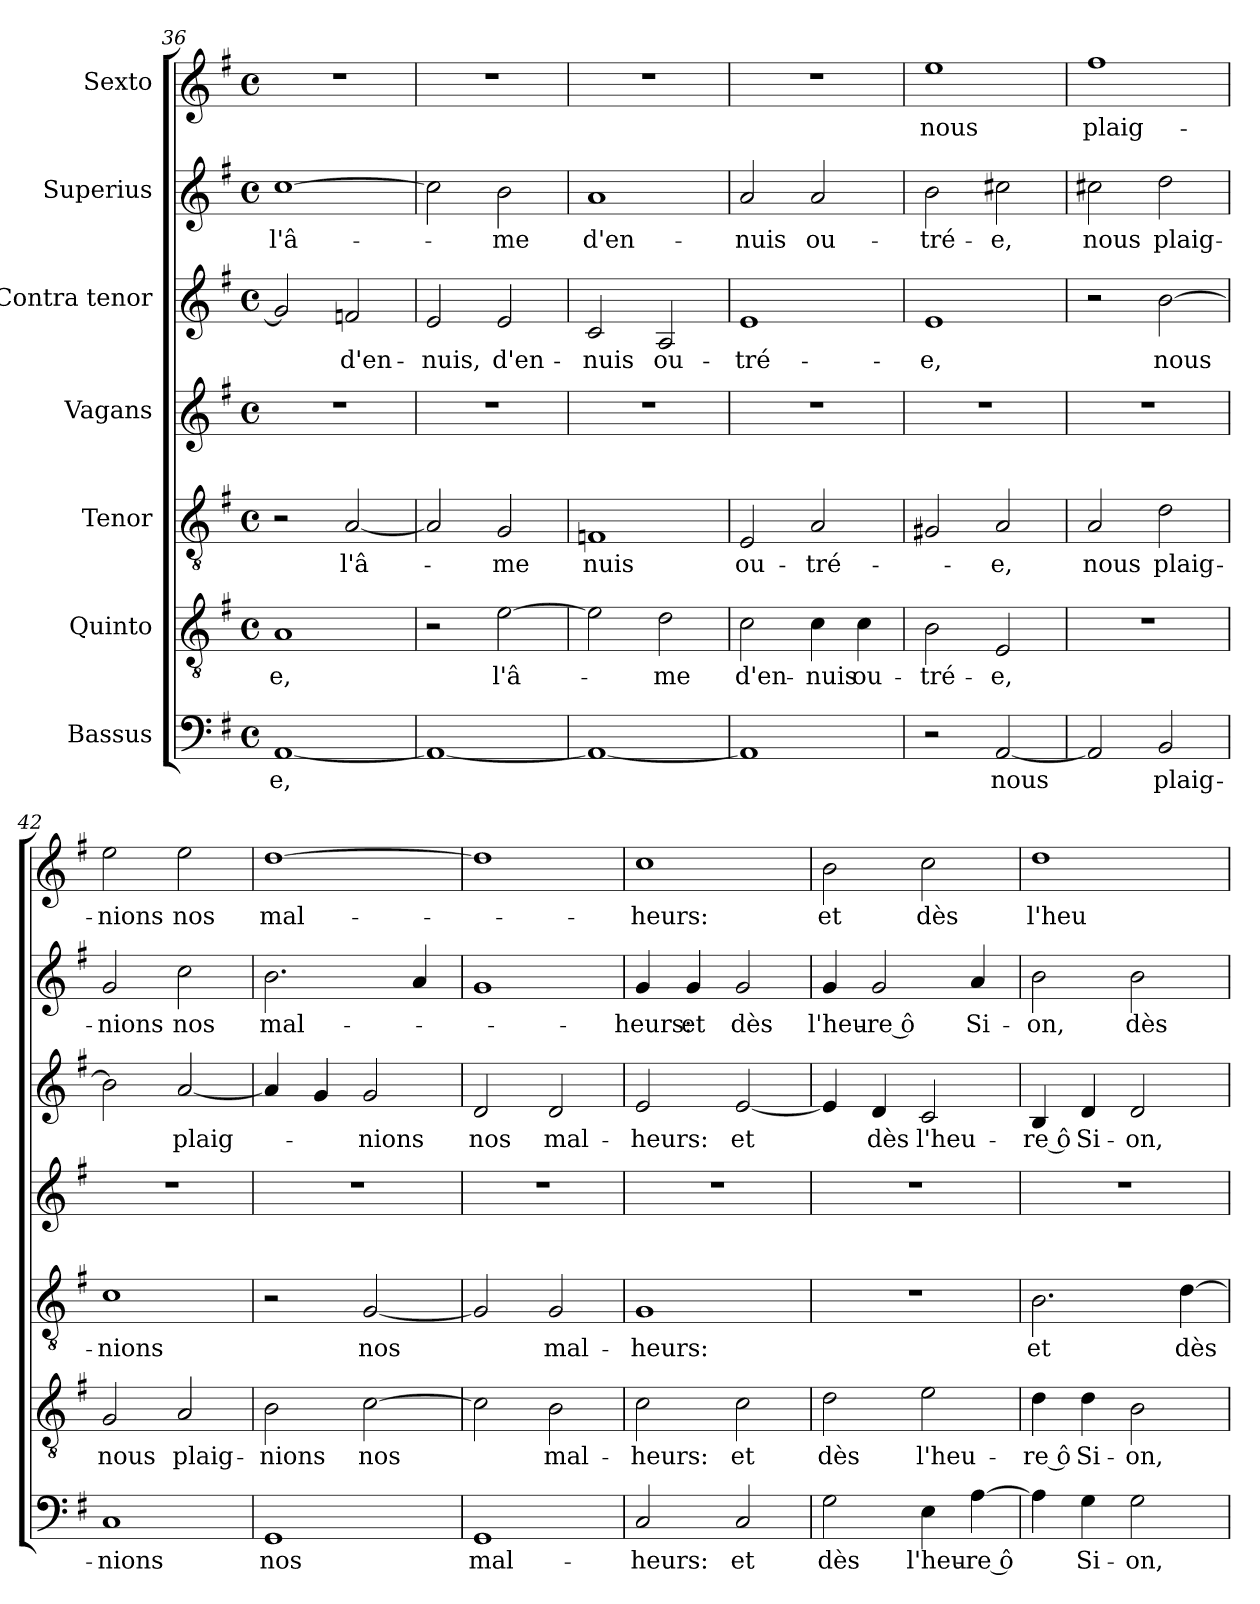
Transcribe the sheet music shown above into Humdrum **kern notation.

**kern	**text	**kern	**text	**kern	**text	**kern	**kern	**text	**kern	**text	**kern	**text
*part7	*part7	*part6	*part6	*part5	*part5	*part4	*part3	*part3	*part2	*part2	*part1	*part1
*staff7	*staff7	*staff6	*staff6	*staff5	*staff5	*staff4	*staff3	*staff3	*staff2	*staff2	*staff1	*staff1
*I"Bassus	*	*I"Quinto	*	*I"Tenor	*	*I"Vagans	*I"Contra tenor	*	*I"Superius	*	*I"Sexto	*
*clefF4	*	*clefGv2	*	*clefGv2	*	*clefG2	*clefG2	*	*clefG2	*	*clefG2	*
*k[f#]	*	*k[f#]	*	*k[f#]	*	*k[f#]	*k[f#]	*	*k[f#]	*	*k[f#]	*
*G:	*	*G:	*	*G:	*	*G:	*G:	*	*G:	*	*G:	*
*M4/4	*	*M4/4	*	*M4/4	*	*M4/4	*M4/4	*	*M4/4	*	*M4/4	*
*met(c)	*	*met(c)	*	*met(c)	*	*met(c)	*met(c)	*	*met(c)	*	*met(c)	*
=36	=36	=36	=36	=36	=36	=36	=36	=36	=36	=36	=36	=36
!	!LO:LY:b	!	!LO:LY:b	!	!	!	!	!	!	!LO:LY:b	!	!
[1AA	-e,	1A	-e,	2r	.	1r	2g/]	.	[1cc	l'â-	1r	.
!	!	!	!	!	!LO:LY:b	!	!	!LO:LY:b	!	!	!	!
.	.	.	.	[2A/	l'â-	.	2fn/	d'en-	.	.	.	.
=37	=37	=37	=37	=37	=37	=37	=37	=37	=37	=37	=37	=37
!	!	!	!	!	!	!	!	!LO:LY:b	!	!	!	!
1AA_	.	2r	.	2A/]	.	1r	2e/	-nuis,	2cc\]	.	1r	.
!	!	!	!LO:LY:b	!	!LO:LY:b	!	!	!LO:LY:b	!	!LO:LY:b	!	!
.	.	[2e\	l'â-	2G/	-me	.	2e/	d'en-	2b\	-me	.	.
=38	=38	=38	=38	=38	=38	=38	=38	=38	=38	=38	=38	=38
!	!	!	!	!	!LO:LY:b	!	!	!LO:LY:b	!	!LO:LY:b	!	!
1AA_	.	2e\]	.	1Fn	nuis	1r	2c/	-nuis	1a	d'en-	1r	.
!	!	!	!LO:LY:b	!	!	!	!	!LO:LY:b	!	!	!	!
.	.	2d\	-me	.	.	.	2A/	ou-	.	.	.	.
=39	=39	=39	=39	=39	=39	=39	=39	=39	=39	=39	=39	=39
!	!	!	!LO:LY:b	!	!LO:LY:b	!	!	!LO:LY:b	!	!LO:LY:b	!	!
1AA]	.	2c\	d'en-	2E/	ou-	1r	1e	-tré-	2a/	-nuis	1r	.
!	!	!	!LO:LY:b	!	!LO:LY:b	!	!	!	!	!LO:LY:b	!	!
.	.	4c\	-nuis	2A/	-tré-	.	.	.	2a/	ou-	.	.
!	!	!	!LO:LY:b	!	!	!	!	!	!	!	!	!
.	.	4c\	ou-	.	.	.	.	.	.	.	.	.
=40	=40	=40	=40	=40	=40	=40	=40	=40	=40	=40	=40	=40
!	!	!	!LO:LY:b	!	!	!	!	!LO:LY:b	!	!LO:LY:b	!	!LO:LY:b
2r	.	2B\	-tré-	2G#X/	.	1r	1e	-e,	2b\	-tré-	1ee	nous
!	!LO:LY:b	!	!LO:LY:b	!	!LO:LY:b	!	!	!	!	!LO:LY:b	!	!
[2AA/	nous	2E/	-e,	2A/	-e,	.	.	.	2cc#X\	-e,	.	.
=41	=41	=41	=41	=41	=41	=41	=41	=41	=41	=41	=41	=41
!	!	!	!	!	!LO:LY:b	!	!	!	!	!LO:LY:b	!	!LO:LY:b
2AA/]	.	1r	.	2A/	nous	1r	2r	.	2cc#X\	nous	1ff#	plaig-
!	!LO:LY:b	!	!	!	!LO:LY:b	!	!	!LO:LY:b	!	!LO:LY:b	!	!
2BB/	plaig-	.	.	2d\	plaig-	.	[2b\	nous	2dd\	plaig-	.	.
!!LO:LB:g=z
=42	=42	=42	=42	=42	=42	=42	=42	=42	=42	=42	=42	=42
!	!LO:LY:b	!	!LO:LY:b	!	!LO:LY:b	!	!	!	!	!LO:LY:b	!	!LO:LY:b
1C	-nions	2G/	nous	1c	-nions	1r	2b\]	.	2g/	-nions	2ee\	-nions
!	!	!	!LO:LY:b	!	!	!	!	!LO:LY:b	!	!LO:LY:b	!	!LO:LY:b
.	.	2A/	plaig-	.	.	.	[2a/	plaig-	2cc\	nos	2ee\	nos
=43	=43	=43	=43	=43	=43	=43	=43	=43	=43	=43	=43	=43
!	!LO:LY:b	!	!LO:LY:b	!	!	!	!	!	!	!LO:LY:b	!	!LO:LY:b
1GG	nos	2B\	-nions	2r	.	1r	4a/]	.	2.b\	mal-	[1dd	mal-
.	.	.	.	.	.	.	4g/	.	.	.	.	.
!	!	!	!LO:LY:b	!	!LO:LY:b	!	!	!LO:LY:b	!	!	!	!
.	.	[2c\	nos	[2G/	nos	.	2g/	-nions	.	.	.	.
.	.	.	.	.	.	.	.	.	4a/	.	.	.
=44	=44	=44	=44	=44	=44	=44	=44	=44	=44	=44	=44	=44
!	!LO:LY:b	!	!	!	!	!	!	!LO:LY:b	!	!	!	!
1GG	mal-	2c\]	.	2G/]	.	1r	2d/	nos	1g	.	1dd]	.
!	!	!	!LO:LY:b	!	!LO:LY:b	!	!	!LO:LY:b	!	!	!	!
.	.	2B\	mal-	2G/	mal-	.	2d/	mal-	.	.	.	.
=45	=45	=45	=45	=45	=45	=45	=45	=45	=45	=45	=45	=45
!	!LO:LY:b	!	!LO:LY:b	!	!LO:LY:b	!	!	!LO:LY:b	!	!LO:LY:b	!	!LO:LY:b
2C/	-heurs:	2c\	-heurs:	1G	-heurs:	1r	2e/	-heurs:	4g/	-heurs:	1cc	-heurs:
!	!	!	!	!	!	!	!	!	!	!LO:LY:b	!	!
.	.	.	.	.	.	.	.	.	4g/	et	.	.
!	!LO:LY:b	!	!LO:LY:b	!	!	!	!	!LO:LY:b	!	!LO:LY:b	!	!
2C/	et	2c\	et	.	.	.	[2e/	et	2g/	dès	.	.
=46	=46	=46	=46	=46	=46	=46	=46	=46	=46	=46	=46	=46
!	!LO:LY:b	!	!LO:LY:b	!	!	!	!	!	!	!LO:LY:b	!	!LO:LY:b
2G\	dès	2d\	dès	1r	.	1r	4e/]	.	4g/	l'heu-	2b\	et
!	!	!	!	!	!	!	!	!LO:LY:b	!	!LO:LY:b	!	!
.	.	.	.	.	.	.	4d/	dès	2g/	-re ô	.	.
!	!LO:LY:b	!	!LO:LY:b	!	!	!	!	!LO:LY:b	!	!	!	!LO:LY:b
4E\	l'heu-	2e\	l'heu-	.	.	.	2c/	l'heu-	.	.	2cc\	dès
!	!LO:LY:b	!	!	!	!	!	!	!	!	!LO:LY:b	!	!
[4A\	-re ô	.	.	.	.	.	.	.	4a/	Si-	.	.
=47	=47	=47	=47	=47	=47	=47	=47	=47	=47	=47	=47	=47
!	!	!	!LO:LY:b	!	!LO:LY:b	!	!	!LO:LY:b	!	!LO:LY:b	!	!LO:LY:b
4A\]	.	4d\	-re ô	2.B\	et	1r	4B/	-re ô	2b\	-on,	1dd	l'heu-
!	!LO:LY:b	!	!LO:LY:b	!	!	!	!	!LO:LY:b	!	!	!	!
4G\	Si-	4d\	Si-	.	.	.	4d/	Si-	.	.	.	.
!	!LO:LY:b	!	!LO:LY:b	!	!	!	!	!LO:LY:b	!	!LO:LY:b	!	!
2G\	-on,	2B\	-on,	.	.	.	2d/	-on,	2b\	dès	.	.
!	!	!	!	!	!LO:LY:b	!	!	!	!	!	!	!
.	.	.	.	[4d\	dès	.	.	.	.	.	.	.
=	=	=	=	=	=	=	=	=	=	=	=	=
*-	*-	*-	*-	*-	*-	*-	*-	*-	*-	*-	*-	*-
